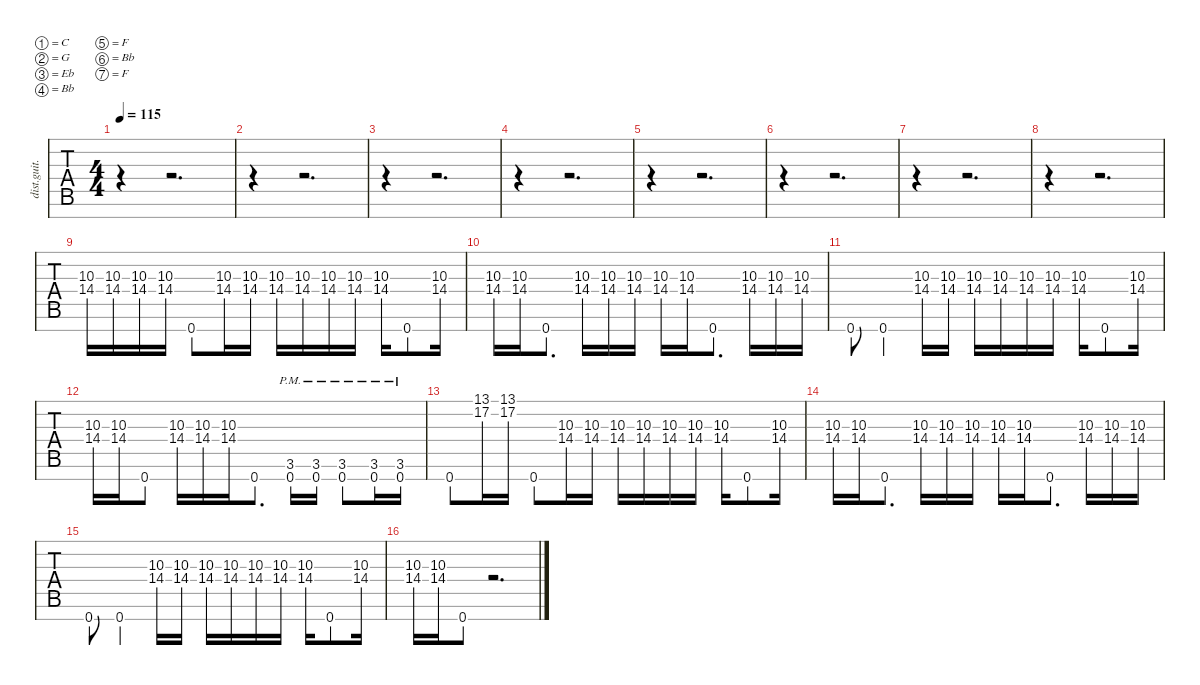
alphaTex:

\defaultSystemsLayout 4
\hideDynamics
\bracketExtendMode nobrackets
\track ("Lead" "dist.guit.") {instrument distortionguitar}
\staff {tabs}
\tuning (C4 G3 Eb3 Bb2 F2 Bb1 F1)
\ts (4 4)
\beaming (8 2 2 2 2)
\tempo 115
\clef g2
\ks c
r.4{dy f instrument distortionguitar beam Down} r.2{d beam Down} |
r.4{beam Down} r.2{d beam Down} |
r.4{beam Down} r.2{d beam Down} |
r.4{beam Down} r.2{d beam Down} |
r.4{beam Down} r.2{d beam Down} |
r.4{beam Down} r.2{d beam Down} |
r.4{beam Down} r.2{d beam Down} |
r.4{beam Down} r.2{d beam Down} |
(10.3{acc #} 14.4).16{beam Down} (10.3{acc #} 14.4).16{beam Down} (10.3{acc #} 14.4).16{beam Down} (10.3{acc #} 14.4).16{beam Down} 0.7.8{beam Up} (10.3{acc #} 14.4).16{beam Up} (10.3{acc #} 14.4).16{beam Up} (10.3{acc #} 14.4).16{beam Down} (10.3{acc #} 14.4).16{beam Down} (10.3{acc #} 14.4).16{beam Down} (10.3{acc #} 14.4).16{beam Down} (10.3{acc #} 14.4).16{beam Up} 0.7.8{beam Up} (10.3{acc #} 14.4).16{beam Up} |
(10.3{acc #} 14.4).16{beam Up} (10.3{acc #} 14.4).16{beam Up} 0.7.8{d beam Up} (10.3{acc #} 14.4).16{beam Down} (10.3{acc #} 14.4).16{beam Down} (10.3{acc #} 14.4).16{beam Down} (10.3{acc #} 14.4).16{beam Up} (10.3{acc #} 14.4).16{beam Up} 0.7.8{d beam Up} (10.3{acc #} 14.4).16{beam Down} (10.3{acc #} 14.4).16{beam Down} (10.3{acc #} 14.4).16{beam Down} |
0.7.8{beam Up} 0.7.4{beam Up} (10.3{acc #} 14.4).16{beam Down} (10.3{acc #} 14.4).16{beam Down} (10.3{acc #} 14.4).16{beam Down} (10.3{acc #} 14.4).16{beam Down} (10.3{acc #} 14.4).16{beam Down} (10.3{acc #} 14.4).16{beam Down} (10.3{acc #} 14.4).16{beam Up} 0.7.8{beam Up} (10.3{acc #} 14.4).16{beam Up} |
(10.3{acc #} 14.4).16{beam Up} (10.3{acc #} 14.4).16{beam Up} 0.7.8{beam Up} (10.3{acc #} 14.4).16{beam Up} (10.3{acc #} 14.4).16{beam Up} (10.3{acc #} 14.4).16{beam Up} 0.7.8{d beam Up} (3.6{pm acc #} 0.7{pm}).16{beam Up} (3.6{pm acc #} 0.7{pm}).16{beam Up} (3.6{pm acc #} 0.7{pm}).8{beam Up} (3.6{pm acc #} 0.7{pm}).16{beam Up} (3.6{pm acc #} 0.7{pm}).16{beam Up} |
0.7.8{beam Up} (13.1{acc #} 17.2).16{beam Up} (13.1{acc #} 17.2).16{beam Up} 0.7.8{beam Up} (10.3{acc #} 14.4).16{beam Up} (10.3{acc #} 14.4).16{beam Up} (10.3{acc #} 14.4).16{beam Down} (10.3{acc #} 14.4).16{beam Down} (10.3{acc #} 14.4).16{beam Down} (10.3{acc #} 14.4).16{beam Down} (10.3{acc #} 14.4).16{beam Up} 0.7.8{beam Up} (10.3{acc #} 14.4).16{beam Up} |
(10.3{acc #} 14.4).16{beam Up} (10.3{acc #} 14.4).16{beam Up} 0.7.8{d beam Up} (10.3{acc #} 14.4).16{beam Down} (10.3{acc #} 14.4).16{beam Down} (10.3{acc #} 14.4).16{beam Down} (10.3{acc #} 14.4).16{beam Up} (10.3{acc #} 14.4).16{beam Up} 0.7.8{d beam Up} (10.3{acc #} 14.4).16{beam Down} (10.3{acc #} 14.4).16{beam Down} (10.3{acc #} 14.4).16{beam Down} |
0.7.8{beam Up} 0.7.4{beam Up} (10.3{acc #} 14.4).16{beam Down} (10.3{acc #} 14.4).16{beam Down} (10.3{acc #} 14.4).16{beam Down} (10.3{acc #} 14.4).16{beam Down} (10.3{acc #} 14.4).16{beam Down} (10.3{acc #} 14.4).16{beam Down} (10.3{acc #} 14.4).16{beam Up} 0.7.8{beam Up} (10.3{acc #} 14.4).16{beam Up} |
(10.3{acc #} 14.4).16{beam Up} (10.3{acc #} 14.4).16{beam Up} 0.7.8{beam Up} r.2{d beam Down}
